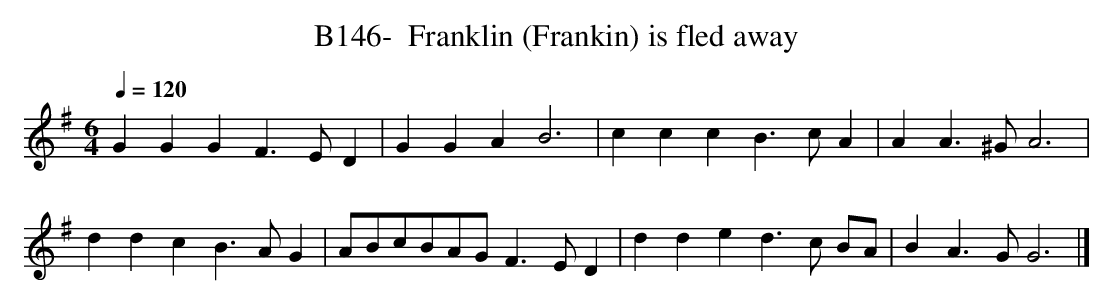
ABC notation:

X:1
T:B146-  Franklin (Frankin) is fled away
Q:1/4=120
L:1/4
M:6/4
K:G
GGGF3/2E/2D|GGAB3|cccB3/2c/2A|AA3/2^G/2A3|\
ddcB3/2A/2G|A/2B/2c/2B/2A/2G/2 F3/2E/2D|\
dded3/2c/2 B/2A/2|BA3/2G/2G3|]
